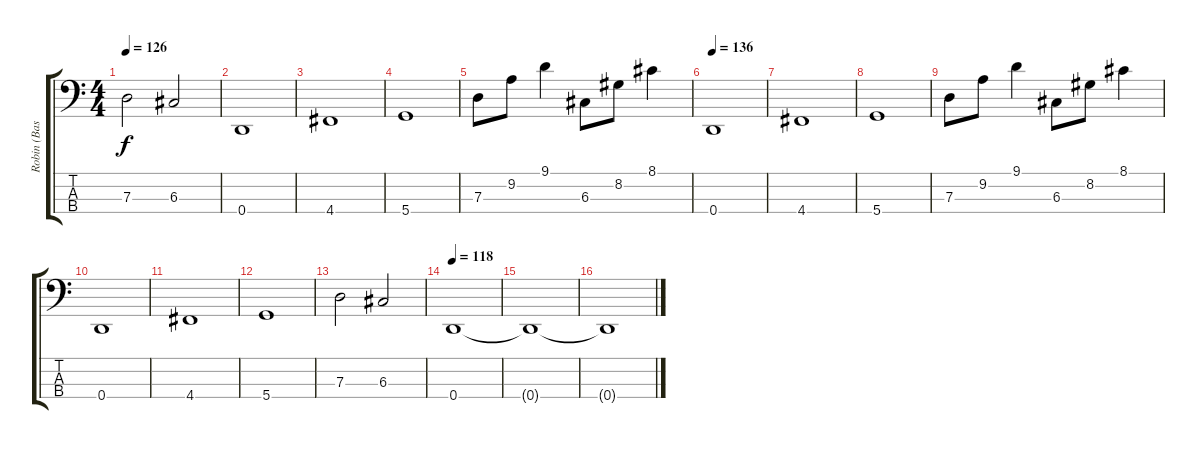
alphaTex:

\track ("Robin (Bass)" "Robin (Bas") {instrument electricbasspick}
\staff {score tabs}
\tuning (F2 C2 G1 D1) {hide}
\ts (4 4)
\tempo 126
\clef f4
\ks c
7.3.2{dy f} 6.3.2 |
0.4.1 |
4.4.1 |
5.4.1 |
7.3.8 9.2.8 9.1.4 6.3.8 8.2.8 8.1.4 |
\tempo 136
0.4.1 |
4.4.1 |
5.4.1 |
7.3.8 9.2.8 9.1.4 6.3.8 8.2.8 8.1.4 |
0.4.1 |
4.4.1 |
5.4.1 |
7.3.2 6.3.2 |
\tempo 118
0.4.1 |
0.4{t}.1{volume 0} |
0.4{t}.1
